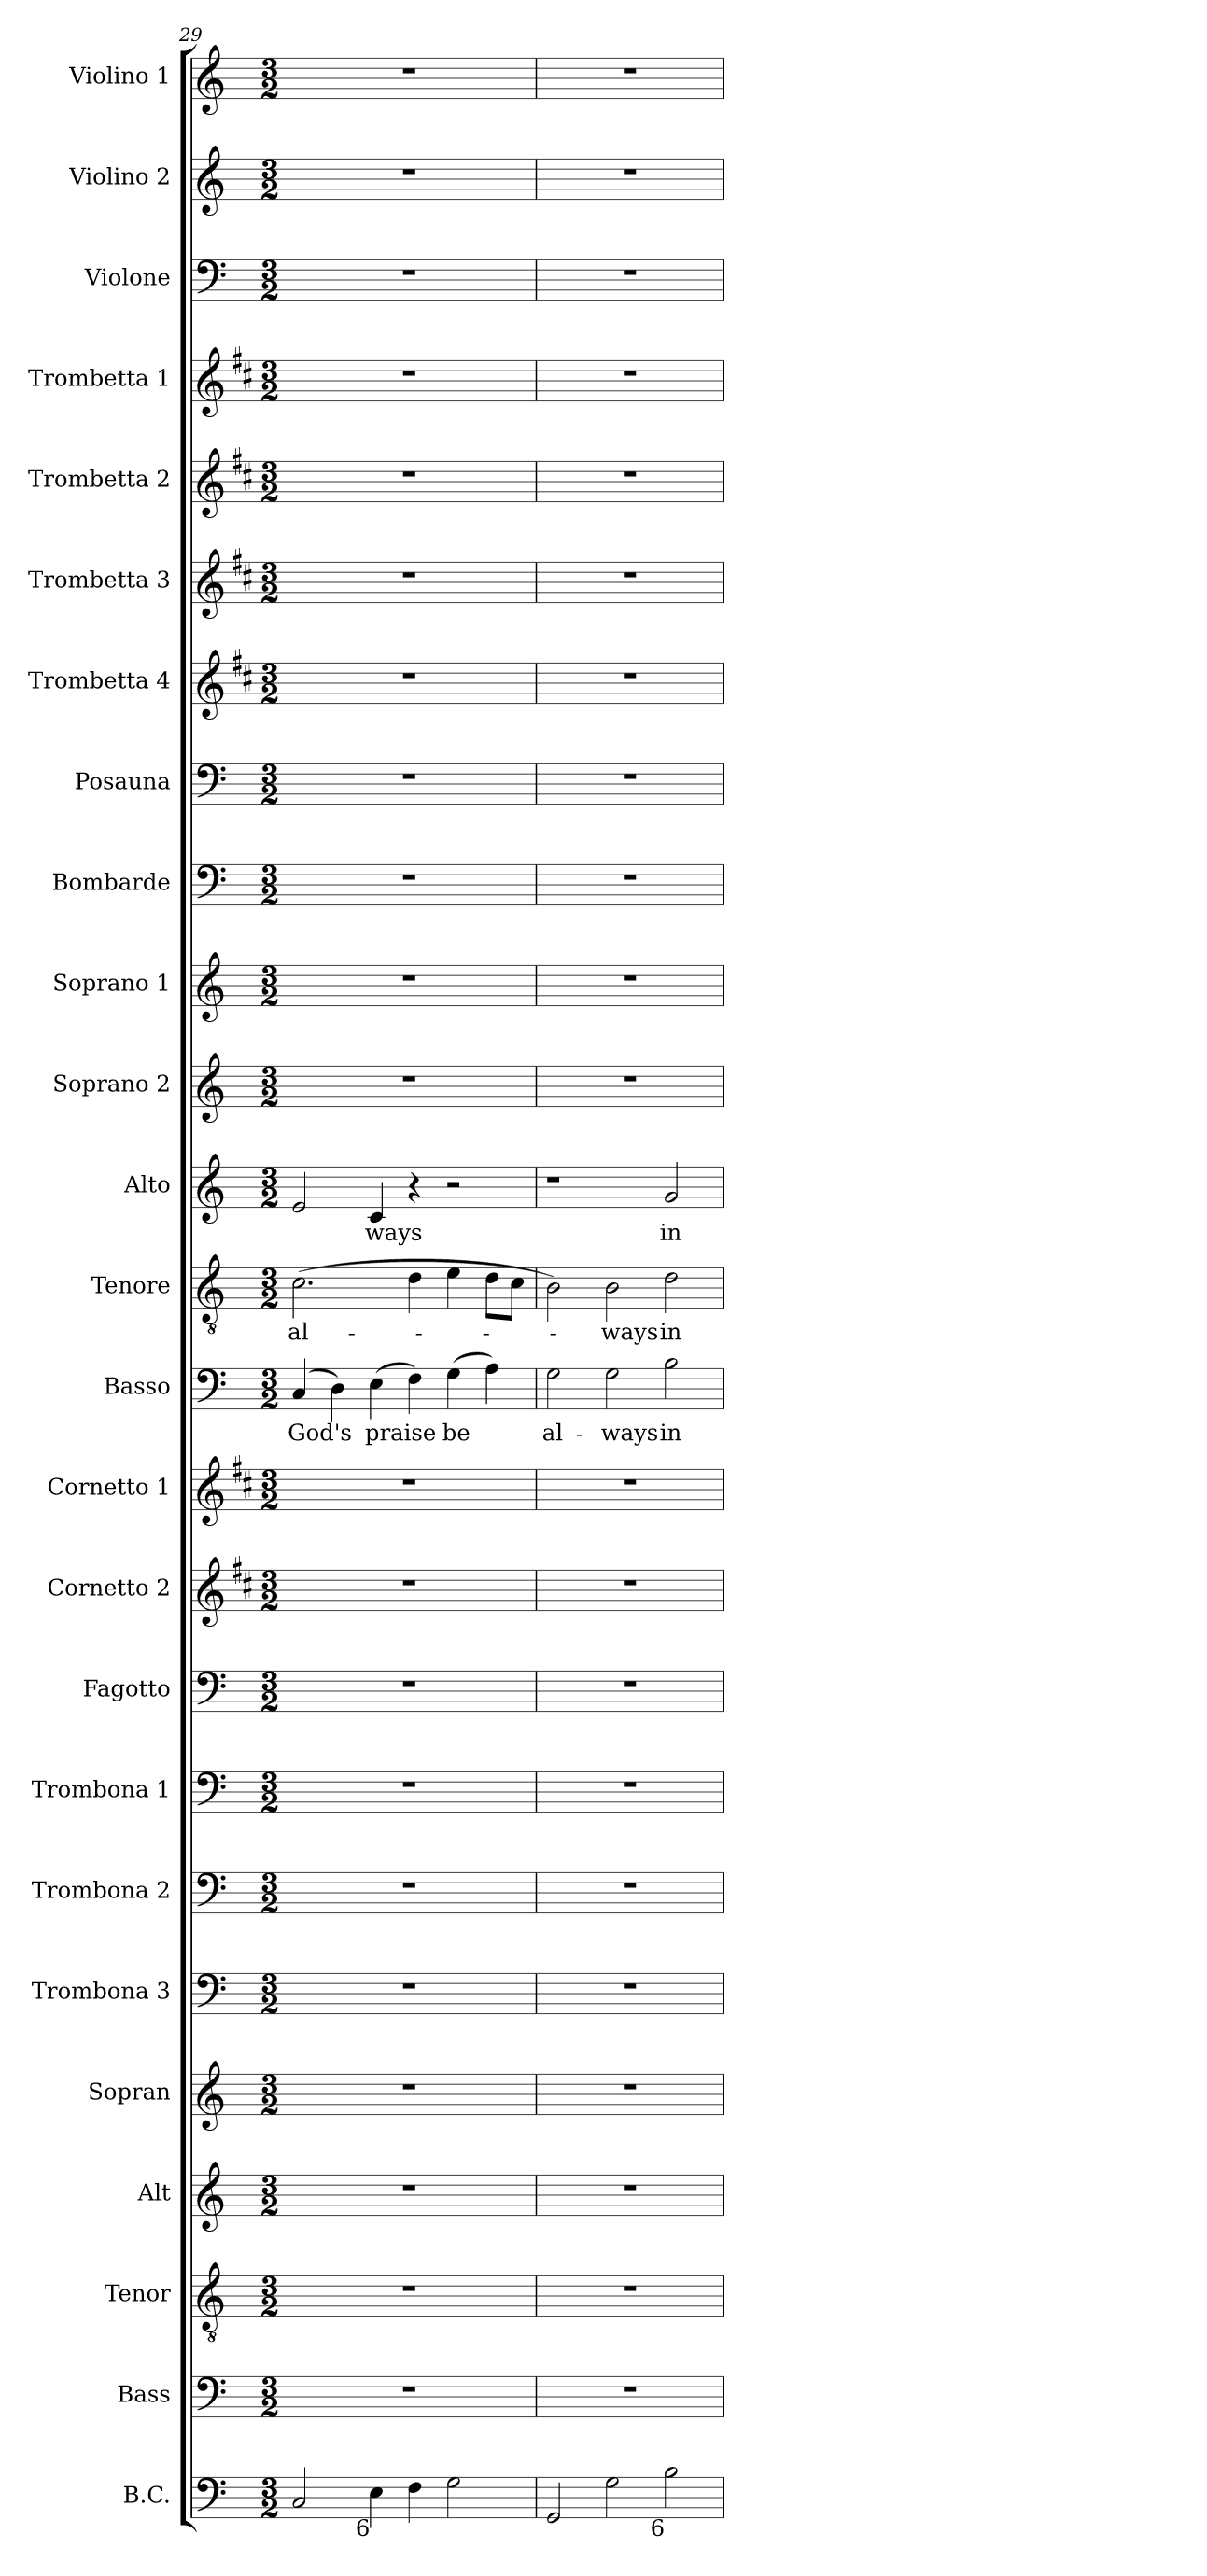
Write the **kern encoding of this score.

**kern	**kern	**kern	**kern	**kern	**kern	**kern	**kern	**kern	**kern	**kern	**kern	**text	**kern	**text	**kern	**text	**kern	**kern	**kern	**kern	**kern	**kern	**kern	**kern	**kern	**kern	**kern
*part25	*part24	*part23	*part22	*part21	*part20	*part19	*part18	*part17	*part16	*part15	*part14	*part14	*part13	*part13	*part12	*part12	*part11	*part10	*part9	*part8	*part7	*part6	*part5	*part4	*part3	*part2	*part1
*staff25	*staff24	*staff23	*staff22	*staff21	*staff20	*staff19	*staff18	*staff17	*staff16	*staff15	*staff14	*staff14	*staff13	*staff13	*staff12	*staff12	*staff11	*staff10	*staff9	*staff8	*staff7	*staff6	*staff5	*staff4	*staff3	*staff2	*staff1
*I"B.C.	*I"Bass	*I"Tenor	*I"Alt	*I"Sopran	*I"Trombona 3	*I"Trombona 2	*I"Trombona 1	*I"Fagotto	*I"Cornetto 2	*I"Cornetto 1	*I"Basso	*	*I"Tenore	*	*I"Alto	*	*I"Soprano 2	*I"Soprano 1	*I"Bombarde	*I"Posauna	*I"Trombetta 4	*I"Trombetta 3	*I"Trombetta 2	*I"Trombetta 1	*I"Violone	*I"Violino 2	*I"Violino 1
*I'B.C.	*I'B.	*I'T.	*I'A.	*I'S.	*I'Tbn. 2	*I'Tbn. 2	*I'Tbn. 1	*I'Fag.	*I'Cor. 2	*I'Cor. 1	*I'B.	*	*I'T.	*	*I'A.	*	*I'S.	*I'S.	*	*	*	*	*	*	*	*I'Vl. 2	*I'Vl. 1
*clefF4	*clefF4	*clefGv2	*clefG2	*clefG2	*clefF4	*clefF4	*clefF4	*clefF4	*clefG2	*clefG2	*clefF4	*	*clefGv2	*	*clefG2	*	*clefG2	*clefG2	*clefF4	*clefF4	*clefG2	*clefG2	*clefG2	*clefG2	*clefF4	*clefG2	*clefG2
*	*	*ITrd7c12	*	*	*	*	*	*	*ITrd1c2	*ITrd1c2	*	*	*ITrd7c12	*	*	*	*	*	*	*	*ITrd1c2	*ITrd1c2	*ITrd1c2	*ITrd1c2	*	*	*
*k[]	*k[]	*k[]	*k[]	*k[]	*k[]	*k[]	*k[]	*k[]	*k[]	*k[]	*k[]	*	*k[]	*	*k[]	*	*k[]	*k[]	*k[]	*k[]	*k[]	*k[]	*k[]	*k[]	*k[]	*k[]	*k[]
*C:	*C:	*C:	*C:	*C:	*C:	*C:	*C:	*C:	*C:	*C:	*C:	*	*C:	*	*C:	*	*C:	*C:	*C:	*C:	*C:	*C:	*C:	*C:	*C:	*C:	*C:
*M3/2	*M3/2	*M3/2	*M3/2	*M3/2	*M3/2	*M3/2	*M3/2	*M3/2	*M3/2	*M3/2	*M3/2	*	*M3/2	*	*M3/2	*	*M3/2	*M3/2	*M3/2	*M3/2	*M3/2	*M3/2	*M3/2	*M3/2	*M3/2	*M3/2	*M3/2
=29	=29	=29	=29	=29	=29	=29	=29	=29	=29	=29	=29	=29	=29	=29	=29	=29	=29	=29	=29	=29	=29	=29	=29	=29	=29	=29	=29
!	!LO:N:vis=1	!LO:N:vis=1	!LO:N:vis=1	!LO:N:vis=1	!LO:N:vis=1	!LO:N:vis=1	!LO:N:vis=1	!LO:N:vis=1	!LO:N:vis=1	!LO:N:vis=1	!	!	!	!	!	!	!	!	!	!	!	!	!	!	!	!	!
!	!	!	!	!	!	!	!	!	!	!	!	!LO:LY:b:color=#000000	!	!	!	!	!	!	!	!	!	!	!	!	!	!	!
!	!	!	!	!	!	!	!	!	!	!	!	!	!	!LO:LY:b:color=#000000	!	!	!LO:N:vis=1	!LO:N:vis=1	!LO:N:vis=1	!LO:N:vis=1	!LO:N:vis=1	!LO:N:vis=1	!LO:N:vis=1	!LO:N:vis=1	!LO:N:vis=1	!LO:N:vis=1	!LO:N:vis=1
2Ci/	1.r	1.r	1.r	1.r	1.r	1.r	1.r	1.r	1.r	1.r	(4Ci/	God's	(2.Ci\	al-	2ei/	.	1.r	1.r	1.r	1.r	1.r	1.r	1.r	1.r	1.r	1.r	1.r
.	.	.	.	.	.	.	.	.	.	.	4Di\)	.	.	.	.	.	.	.	.	.	.	.	.	.	.	.	.
!	!	!	!	!	!	!	!	!	!	!	!	!LO:LY:b:color=#000000	!	!	!	!	!	!	!	!	!	!	!	!	!	!	!
!LO:TX:b:rj:t=6	!	!	!	!	!	!	!	!	!	!	!	!	!	!	!	!	!	!	!	!	!	!	!	!	!	!	!
!	!	!	!	!	!	!	!	!	!	!	!	!	!	!	!	!LO:LY:b:color=#000000	!	!	!	!	!	!	!	!	!	!	!
4Ei\	.	.	.	.	.	.	.	.	.	.	(4Ei\	praise	.	.	4ci/	-ways	.	.	.	.	.	.	.	.	.	.	.
4Fi\	.	.	.	.	.	.	.	.	.	.	4Fi\)	.	4Di\	.	4r	.	.	.	.	.	.	.	.	.	.	.	.
!	!	!	!	!	!	!	!	!	!	!	!	!LO:LY:b:color=#000000	!	!	!	!	!	!	!	!	!	!	!	!	!	!	!
2Gi\	.	.	.	.	.	.	.	.	.	.	(4Gi\	be	4Ei\	.	2r	.	.	.	.	.	.	.	.	.	.	.	.
.	.	.	.	.	.	.	.	.	.	.	4Ai\)	.	8Di\L	.	.	.	.	.	.	.	.	.	.	.	.	.	.
.	.	.	.	.	.	.	.	.	.	.	.	.	8Ci\J	.	.	.	.	.	.	.	.	.	.	.	.	.	.
=30	=30	=30	=30	=30	=30	=30	=30	=30	=30	=30	=30	=30	=30	=30	=30	=30	=30	=30	=30	=30	=30	=30	=30	=30	=30	=30	=30
!	!LO:N:vis=1	!LO:N:vis=1	!LO:N:vis=1	!LO:N:vis=1	!LO:N:vis=1	!LO:N:vis=1	!LO:N:vis=1	!LO:N:vis=1	!LO:N:vis=1	!LO:N:vis=1	!	!	!	!	!	!	!	!	!	!	!	!	!	!	!	!	!
!	!	!	!	!	!	!	!	!	!	!	!	!LO:LY:b:color=#000000	!	!	!	!	!LO:N:vis=1	!LO:N:vis=1	!LO:N:vis=1	!LO:N:vis=1	!LO:N:vis=1	!LO:N:vis=1	!LO:N:vis=1	!LO:N:vis=1	!LO:N:vis=1	!LO:N:vis=1	!LO:N:vis=1
2GGi/	1.r	1.r	1.r	1.r	1.r	1.r	1.r	1.r	1.r	1.r	2Gi\	al-	2BBi\)	.	1r	.	1.r	1.r	1.r	1.r	1.r	1.r	1.r	1.r	1.r	1.r	1.r
!	!	!	!	!	!	!	!	!	!	!	!	!LO:LY:b:color=#000000	!	!	!	!	!	!	!	!	!	!	!	!	!	!	!
!	!	!	!	!	!	!	!	!	!	!	!	!	!	!LO:LY:b:color=#000000	!	!	!	!	!	!	!	!	!	!	!	!	!
2Gi\	.	.	.	.	.	.	.	.	.	.	2Gi\	-ways	2BBi\	-ways	.	.	.	.	.	.	.	.	.	.	.	.	.
!	!	!	!	!	!	!	!	!	!	!	!	!LO:LY:b:color=#000000	!	!	!	!	!	!	!	!	!	!	!	!	!	!	!
!	!	!	!	!	!	!	!	!	!	!	!	!	!	!LO:LY:b:color=#000000	!	!	!	!	!	!	!	!	!	!	!	!	!
!LO:TX:b:rj:t=6	!	!	!	!	!	!	!	!	!	!	!	!	!	!	!	!	!	!	!	!	!	!	!	!	!	!	!
!	!	!	!	!	!	!	!	!	!	!	!	!	!	!	!	!LO:LY:b:color=#000000	!	!	!	!	!	!	!	!	!	!	!
2Bi\	.	.	.	.	.	.	.	.	.	.	2Bi\	in	2Di\	in	2gi/	in	.	.	.	.	.	.	.	.	.	.	.
=	=	=	=	=	=	=	=	=	=	=	=	=	=	=	=	=	=	=	=	=	=	=	=	=	=	=	=
*-	*-	*-	*-	*-	*-	*-	*-	*-	*-	*-	*-	*-	*-	*-	*-	*-	*-	*-	*-	*-	*-	*-	*-	*-	*-	*-	*-
